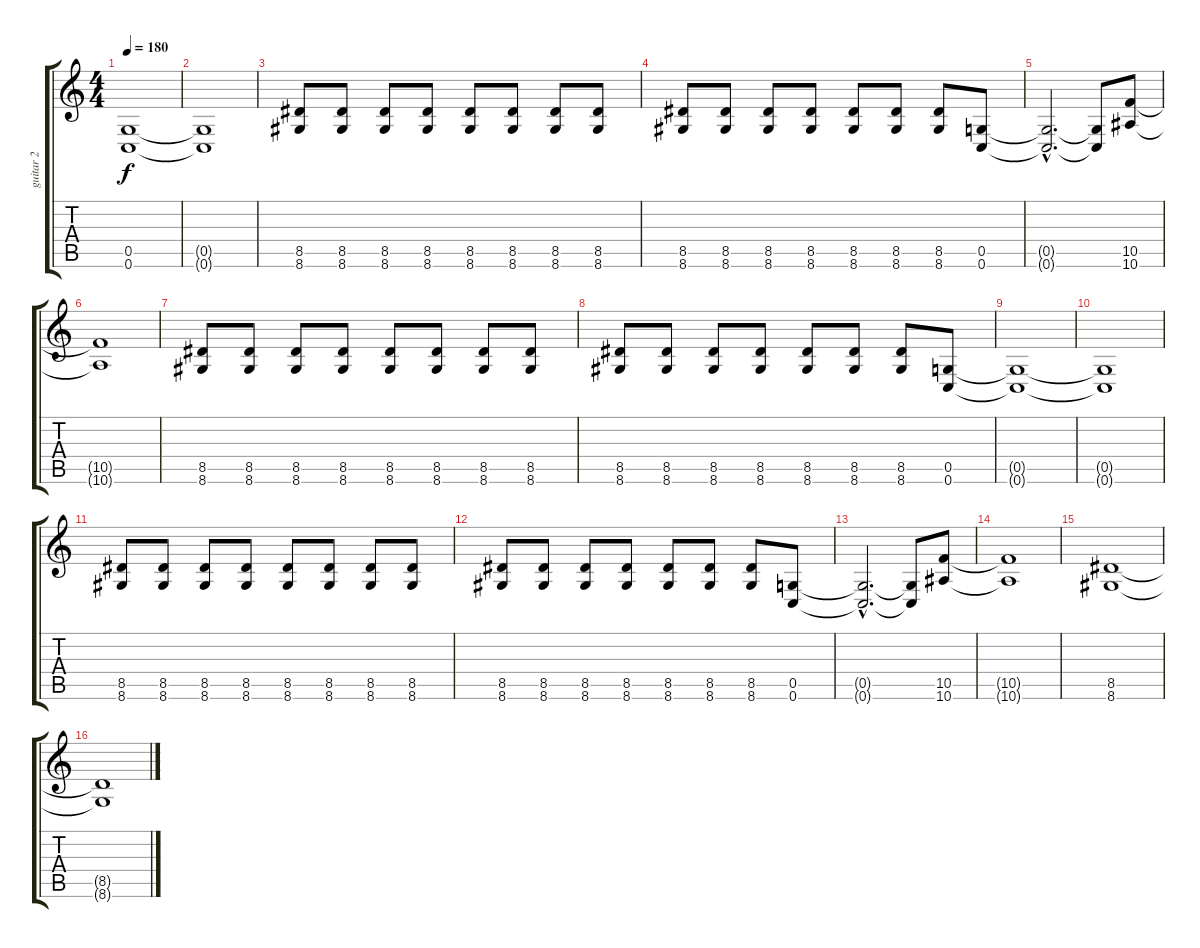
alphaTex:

\track ("guitar 2" "guitar 2") {instrument overdrivenguitar}
\staff {score tabs}
\tuning (D4 A3 F3 C3 G2 C2) {hide}
\ts (4 4)
\tempo 180
\clef g2
\ks c
(0.5{t} 0.6{t}).1{dy f} |
(0.5{t} 0.6{t}).1 |
(8.5 8.6).8 (8.5 8.6).8 (8.5 8.6).8 (8.5 8.6).8 (8.5 8.6).8 (8.5 8.6).8 (8.5 8.6).8 (8.5 8.6).8 |
(8.5 8.6).8 (8.5 8.6).8 (8.5 8.6).8 (8.5 8.6).8 (8.5 8.6).8 (8.5 8.6).8 (8.5 8.6).8 (0.5 0.6).8 |
(0.5{hac t} 0.6{hac t}).2{d} (0.5{t} 0.6{t}).8 (10.5 10.6).8 |
(10.5{t} 10.6{t}).1 |
(8.5 8.6).8 (8.5 8.6).8 (8.5 8.6).8 (8.5 8.6).8 (8.5 8.6).8 (8.5 8.6).8 (8.5 8.6).8 (8.5 8.6).8 |
(8.5 8.6).8 (8.5 8.6).8 (8.5 8.6).8 (8.5 8.6).8 (8.5 8.6).8 (8.5 8.6).8 (8.5 8.6).8 (0.5 0.6).8 |
(0.5{t} 0.6{t}).1 |
(0.5{t} 0.6{t}).1 |
(8.5 8.6).8 (8.5 8.6).8 (8.5 8.6).8 (8.5 8.6).8 (8.5 8.6).8 (8.5 8.6).8 (8.5 8.6).8 (8.5 8.6).8 |
(8.5 8.6).8 (8.5 8.6).8 (8.5 8.6).8 (8.5 8.6).8 (8.5 8.6).8 (8.5 8.6).8 (8.5 8.6).8 (0.5 0.6).8 |
(0.5{hac t} 0.6{hac t}).2{d} (0.5{t} 0.6{t}).8 (10.5 10.6).8 |
(10.5{t} 10.6{t}).1 |
(8.5 8.6).1 |
(8.5{t} 8.6{t}).1
